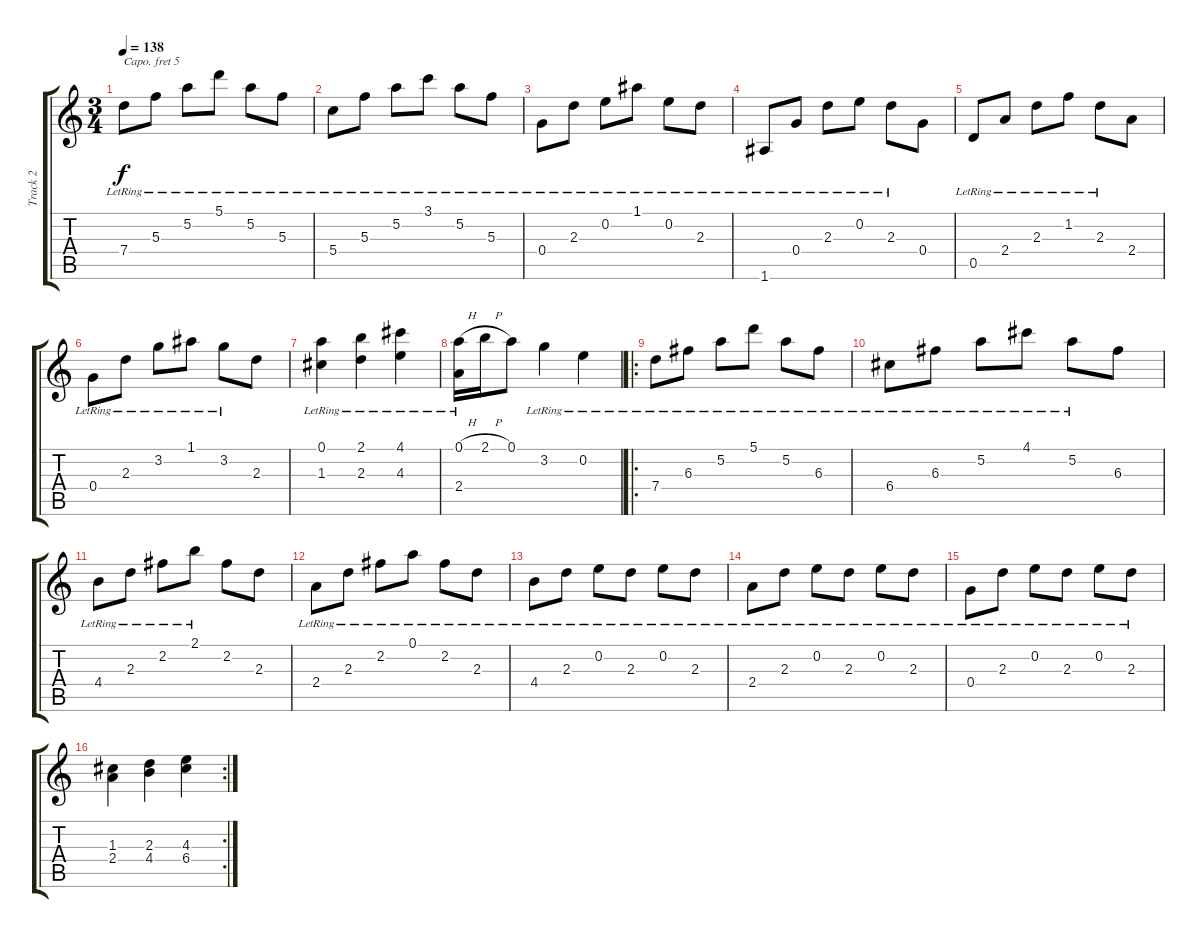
\track ("Track 2" "Track 2") {instrument acousticguitarsteel}
\staff {score tabs}
\capo 5
\tuning (E4 B3 G3 D3 A2 E2) {hide}
\ts (3 4)
\tempo 138
\clef g2
\ks c
7.4{lr}.8{dy f} 5.3{lr}.8 5.2{lr}.8 5.1{lr}.8 5.2{lr}.8 5.3{lr}.8 |
5.4{lr}.8 5.3{lr}.8 5.2{lr}.8 3.1{lr}.8 5.2{lr}.8 5.3{lr}.8 |
0.4{lr}.8 2.3{lr}.8 0.2{lr}.8 1.1{lr}.8 0.2{lr}.8 2.3{lr}.8 |
1.6{lr}.8 0.4{lr}.8 2.3{lr}.8 0.2{lr}.8 2.3{lr}.8 0.4.8 |
0.5{lr}.8 2.4{lr}.8 2.3{lr}.8 1.2{lr}.8 2.3{lr}.8 2.4.8 |
0.4{lr}.8 2.3{lr}.8 3.2{lr}.8 1.1{lr}.8 3.2{lr}.8 2.3.8 |
(0.1 1.3{lr}).4 (2.1{lr} 2.3).4 (4.1 4.3{lr}).4 |
(0.1{h} 2.4{lr}).16 2.1{h}.16 0.1.8 3.2{lr}.4 0.2{lr}.4 |
\ro
7.4{lr}.8 6.3{lr}.8 5.2{lr}.8 5.1{lr}.8 5.2{lr}.8 6.3{lr}.8 |
6.4{lr}.8 6.3{lr}.8 5.2{lr}.8 4.1{lr}.8 5.2{lr}.8 6.3.8 |
4.4{lr}.8 2.3{lr}.8 2.2{lr}.8 2.1{lr}.8 2.2.8 2.3.8 |
2.4{lr}.8 2.3{lr}.8 2.2{lr}.8 0.1{lr}.8 2.2{lr}.8 2.3{lr}.8 |
4.4{lr}.8 2.3{lr}.8 0.2{lr}.8 2.3{lr}.8 0.2{lr}.8 2.3{lr}.8 |
2.4{lr}.8 2.3{lr}.8 0.2{lr}.8 2.3{lr}.8 0.2{lr}.8 2.3{lr}.8 |
0.4{lr}.8 2.3{lr}.8 0.2{lr}.8 2.3{lr}.8 0.2{lr}.8 2.3{lr}.8 |
\rc 2
(1.3 2.4).4 (2.3 4.4).4 (4.3 6.4).4
